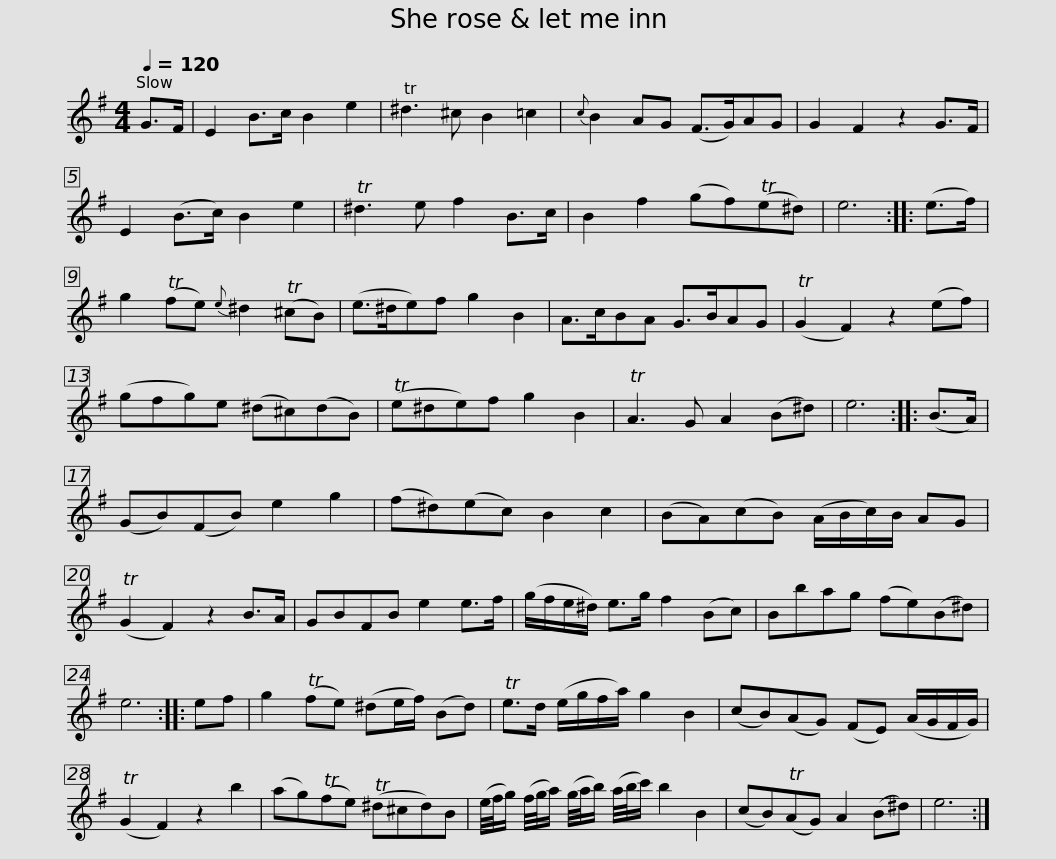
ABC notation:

X:1
L:1/8
Q:1/4=120
M:4/4
I:linebreak $
K:Emin
V:1 treble
V:1
 G>F | E2 B>c B2 e2 | T^d3 ^c B2 =c2 |{c} B2 AG (F>G)AG | G2 F2 z2 G>F | %5
 E2 (B>c) B2 e2 | T^d3 e f2 B>c |$ B2 f2 (gf)(Te^d) | e6 :: (e>f) | %10
 g2 (Tfe){e} ^d2 (T^cB) | (e>^de)f g2 B2 | A>cBA G>BAG | (TG2 F2) z2 (ef) |$ (gfg)e (^d^c)(dB) | %15
 (Te^de)f g2 B2 | TA3 G A2 (B^d) | e6 :: (B>A) | (GB)(FB) e2 g2 | %20
 (f^d)(ec) B2 c2 |$ (BA)(cB) (A/B/c/)B/ AG | (TG2 F2) z2 B>A | GBFB e2 e>f | (g/f/e/^d/) e>g f2 (Bc) | %25
 Bbag (fe)(B^d) | e6 ::$ ef | g2 (Tfe) (^de/f/) (Bd) | Te>d (e/g/f/a/) g2 B2 | %30
 (cB)(AG) (FE) (A/G/F/G/) | (TG2 F2) z2 b2 | (ag)(Tfe) (T^d^cd)B |$ (e/4f/4g/) (f/4g/4a/) (g/4a/4b/) (a/4b/4c'/) b2 B2 | (cB)(TAG) A2 (B^d) | %35
 e6 :| %36
